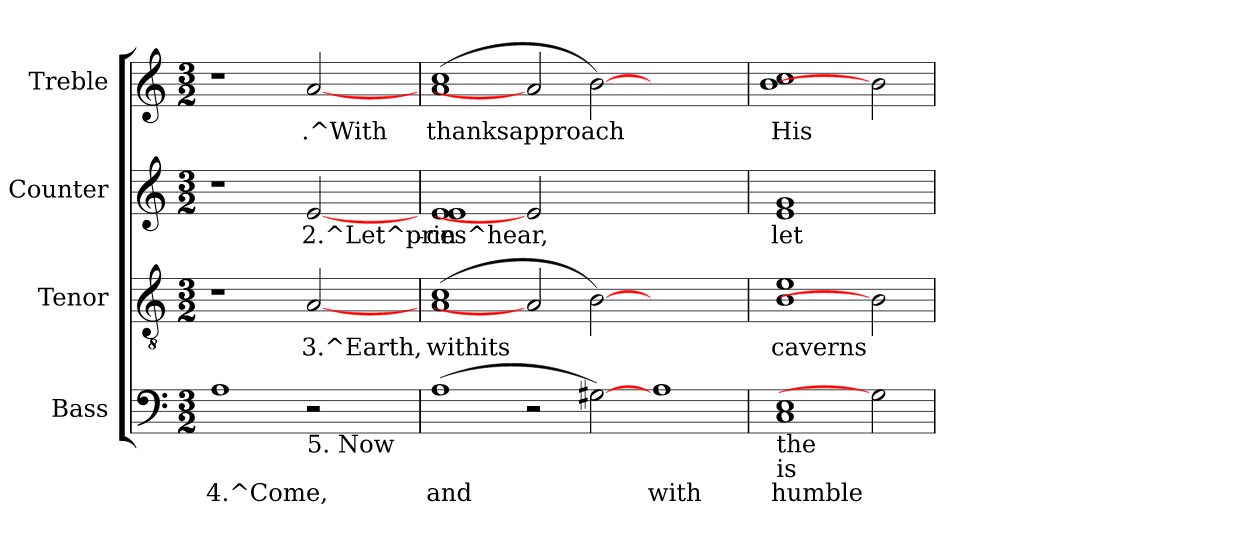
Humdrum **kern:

**kern	**text	**kern	**text	**kern	**text	**kern	**text
*part4	*part4	*part3	*part3	*part2	*part2	*part1	*part1
*staff4	*staff4	*staff3	*staff3	*staff2	*staff2	*staff1	*staff1
*I"Bass	*	*I"Tenor	*	*I"Counter	*	*I"Treble	*
!!LO:PB:g=z
*stria5	*	*stria5	*	*stria5	*	*stria5	*
*clefF4	*	*clefGv2	*	*clefG2	*	*clefG2	*
*k[]	*	*k[]	*	*k[]	*	*k[]	*
*C:	*	*C:	*	*C:	*	*C:	*
*M3/2	*	*M3/2	*	*M3/2	*	*M3/2	*
=1	=1	=1	=1	=1	=1	=1	=1
!	!LO:LY:b:rj	!	!	!	!	!	!
1A	4.^Come,	1r	.	1r	.	1r	.
!LO:TX:b:t=5. Now	!	!	!	!	!	!	!
!	!	!	!LO:LY:b:rj	!	!LO:LY:b:rj	!	!LO:LY:b:rj
2r	.	[2A	3.^Earth,	[2e	2.^Let^prin-	[2a	.^With
=2	=2	=2	=2	=2	=2	=2	=2
!	!LO:LY:b:rj	!	!LO:LY:b:rj	!	!LO:LY:b:rj	!	!LO:LY:b:rj
(>1A	and	(>1c 1A	withits	1e 1e	-ces^hear,	(>1a 1cc	thanksapproach
2r	.	2A]	.	2e]	.	2a]	.
!	!LO:LY:b:rj	!	!LO:LY:b:rj	!	!	!	!LO:LY:b:rj
[2G#X)	.	[2B)	.	1.ryy	.	[2b)	.
!	!LO:LY:b:rj	!	!	!	!	!	!
1A	with	1ryy	.	.	.	1ryy	.
=3	=3	=3	=3	=3	=3	=3	=3
!LO:TX:b:t=the	!	!	!	!	!	!	!
!LO:TX:b:t=is	!	!	!	!	!	!	!
!	!LO:LY:b:rj	!	!LO:LY:b:rj	!	!LO:LY:b:rj	!	!LO:LY:b:rj
1E 1C	humble	1B 1e	caverns	1g 1e	let	1b 1cc	His
2G#]	.	2B]	.	2ryy	.	2b]	.
=	=	=	=	=	=	=	=
*-	*-	*-	*-	*-	*-	*-	*-
